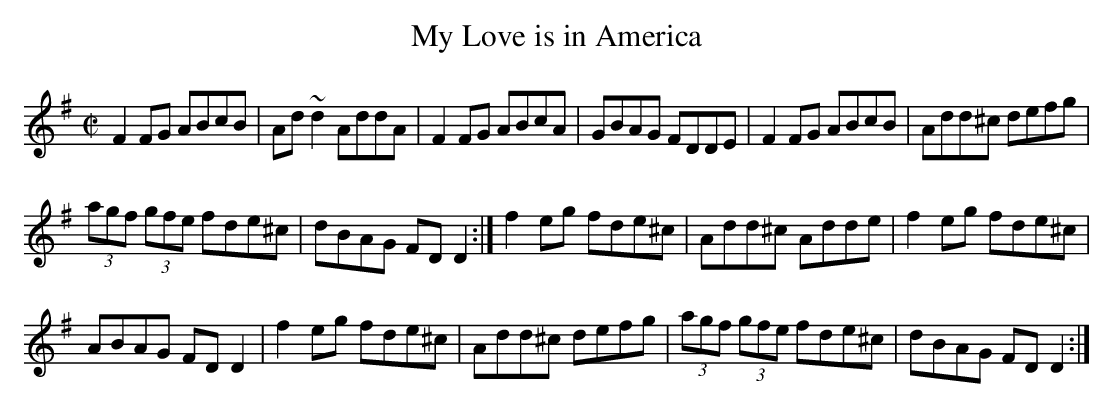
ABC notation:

X:1
T:My Love is in America
M:C|
L:1/8
K:Dmix
F2FG ABcB|Ad~d2 AddA|F2FG ABcA|GBAG FDDE|F2FG ABcB|Add^c defg|
(3agf (3gfe fde^c|dBAG FDD2:|f2eg fde^c|Add^c Adde|f2eg fde^c|
ABAG FDD2|f2eg fde^c|Add^c defg|(3agf (3gfe fde^c|dBAG FDD2:|
